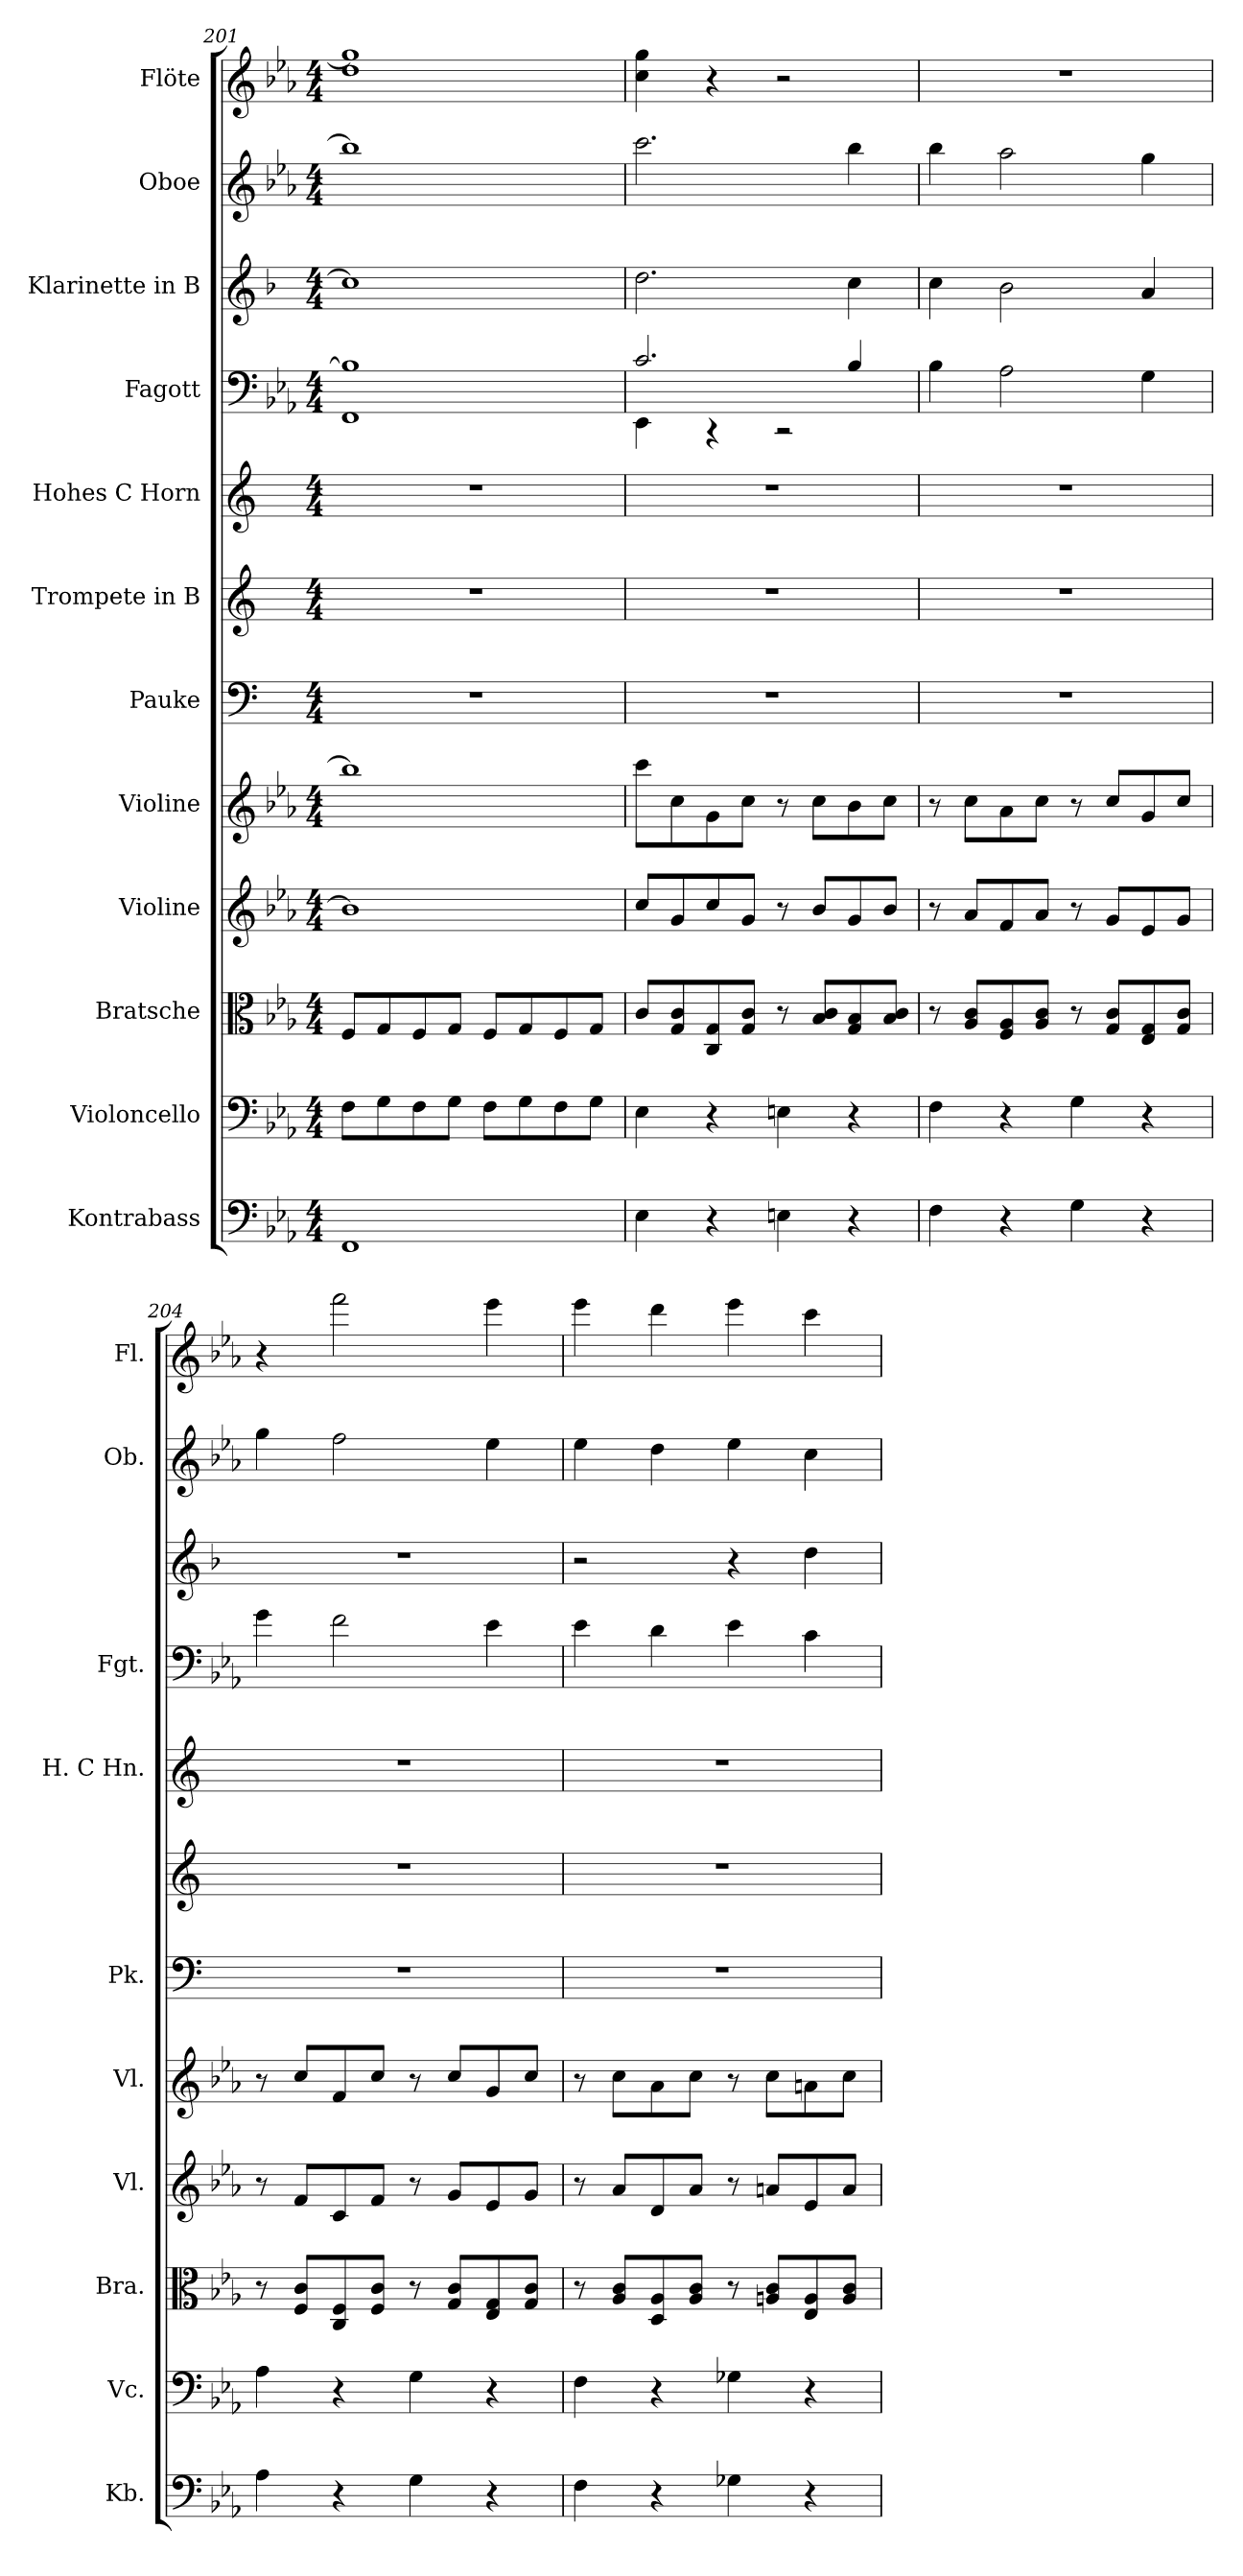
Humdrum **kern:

**kern	**kern	**kern	**kern	**kern	**kern	**kern	**kern	**kern	**kern	**kern	**kern
*part12	*part11	*part10	*part9	*part8	*part7	*part6	*part5	*part4	*part3	*part2	*part1
*staff12	*staff11	*staff10	*staff9	*staff8	*staff7	*staff6	*staff5	*staff4	*staff3	*staff2	*staff1
*I"Kontrabass	*I"Violoncello	*I"Bratsche	*I"Violine	*I"Violine	*I"Pauke	*I"Trompete in B	*I"Hohes C Horn	*I"Fagott	*I"Klarinette in B	*I"Oboe	*I"Flöte
*I'Kb.	*I'Vc.	*I'Bra.	*I'Vl.	*I'Vl.	*I'Pk.	*	*I'H. C Hn.	*I'Fgt.	*	*I'Ob.	*I'Fl.
*clefF4	*clefF4	*clefC3	*clefG2	*clefG2	*clefF4	*clefG2	*clefG2	*clefF4	*clefG2	*clefG2	*clefG2
*ITrd7c12	*	*	*	*	*	*ITrd1c2	*ITrd7c12	*	*ITrd1c2	*	*
*k[b-e-a-]	*k[b-e-a-]	*k[b-e-a-]	*k[b-e-a-]	*k[b-e-a-]	*k[]	*k[b-e-]	*k[]	*k[b-e-a-]	*k[b-e-a-]	*k[b-e-a-]	*k[b-e-a-]
*M4/4	*M4/4	*M4/4	*M4/4	*M4/4	*M4/4	*M4/4	*M4/4	*M4/4	*M4/4	*M4/4	*M4/4
=201	=201	=201	=201	=201	=201	=201	=201	=201	=201	=201	=201
*	*	*	*	*	*	*	*	*	*	*	*^
1FFF	8F\L	8F/L	1b]	1bb]	1r	1r	1r	1FF 1B]	1b]	1bb]	1gg]	1dd
.	8G\	8G/	.	.	.	.	.	.	.	.	.	.
.	8F\	8F/	.	.	.	.	.	.	.	.	.	.
.	8G\J	8G/J	.	.	.	.	.	.	.	.	.	.
.	8F\L	8F/L	.	.	.	.	.	.	.	.	.	.
.	8G\	8G/	.	.	.	.	.	.	.	.	.	.
.	8F\	8F/	.	.	.	.	.	.	.	.	.	.
.	8G\J	8G/J	.	.	.	.	.	.	.	.	.	.
*	*	*	*	*	*	*	*	*	*	*	*v	*v
!!LO:PB:g=z
=202	=202	=202	=202	=202	=202	=202	=202	=202	=202	=202	=202
*	*	*	*	*	*	*	*	*^	*	*	*
4EE-\	4E-\	8c/L	8cc/L	8ccc\L	1r	1r	1r	2.c/	4EE-\	2.cc\	2.ccc\	4cc\ 4gg\
.	.	8G/ 8c/	8g/	8cc\	.	.	.	.	.	.	.	.
4r	4r	8C/ 8G/	8cc/	8g\	.	.	.	.	4r	.	.	4r
.	.	8G/ 8c/J	8g/J	8cc\J	.	.	.	.	.	.	.	.
4EEn\	4En\	8r	8r	8r	.	.	.	.	2r	.	.	2r
.	.	8B-/ 8c/L	8b-/L	8cc\L	.	.	.	.	.	.	.	.
4r	4r	8G/ 8B-/	8g/	8b-\	.	.	.	4B-/	.	4b-\	4bb-\	.
.	.	8B-/ 8c/J	8b-/J	8cc\J	.	.	.	.	.	.	.	.
*	*	*	*	*	*	*	*	*v	*v	*	*	*
=203	=203	=203	=203	=203	=203	=203	=203	=203	=203	=203	=203
4FF\	4F\	8r	8r	8r	1r	1r	1r	4B-\	4b-\	4bb-\	1r
.	.	8A-/ 8c/L	8a-/L	8cc\L	.	.	.	.	.	.	.
4r	4r	8F/ 8A-/	8f/	8a-\	.	.	.	2A-\	2a-\	2aa-\	.
.	.	8A-/ 8c/J	8a-/J	8cc\J	.	.	.	.	.	.	.
4GG\	4G\	8r	8r	8r	.	.	.	.	.	.	.
.	.	8G/ 8c/L	8g/L	8cc/L	.	.	.	.	.	.	.
4r	4r	8E-/ 8G/	8e-/	8g/	.	.	.	4G\	4g/	4gg\	.
.	.	8G/ 8c/J	8g/J	8cc/J	.	.	.	.	.	.	.
=204	=204	=204	=204	=204	=204	=204	=204	=204	=204	=204	=204
4AA-\	4A-\	8r	8r	8r	1r	1r	1r	4g\	1r	4gg\	4r
.	.	8F/ 8c/L	8f/L	8cc/L	.	.	.	.	.	.	.
4r	4r	8C/ 8F/	8c/	8f/	.	.	.	2f\	.	2ff\	2fff\
.	.	8F/ 8c/J	8f/J	8cc/J	.	.	.	.	.	.	.
4GG\	4G\	8r	8r	8r	.	.	.	.	.	.	.
.	.	8G/ 8c/L	8g/L	8cc/L	.	.	.	.	.	.	.
4r	4r	8E-/ 8G/	8e-/	8g/	.	.	.	4e-\	.	4ee-\	4eee-\
.	.	8G/ 8c/J	8g/J	8cc/J	.	.	.	.	.	.	.
=205	=205	=205	=205	=205	=205	=205	=205	=205	=205	=205	=205
4FF\	4F\	8r	8r	8r	1r	1r	1r	4e-\	2r	4ee-\	4eee-\
.	.	8A-/ 8c/L	8a-/L	8cc\L	.	.	.	.	.	.	.
4r	4r	8D/ 8A-/	8d/	8a-\	.	.	.	4d\	.	4dd\	4ddd\
.	.	8A-/ 8c/J	8a-/J	8cc\J	.	.	.	.	.	.	.
4GG-X\	4G-X\	8r	8r	8r	.	.	.	4e-\	4r	4ee-\	4eee-\
.	.	8An/ 8c/L	8an/L	8cc\L	.	.	.	.	.	.	.
4r	4r	8E-/ 8A/	8e-/	8an\	.	.	.	4c\	4cc\	4cc\	4ccc\
.	.	8A/ 8c/J	8a/J	8cc\J	.	.	.	.	.	.	.
=	=	=	=	=	=	=	=	=	=	=	=
*-	*-	*-	*-	*-	*-	*-	*-	*-	*-	*-	*-
